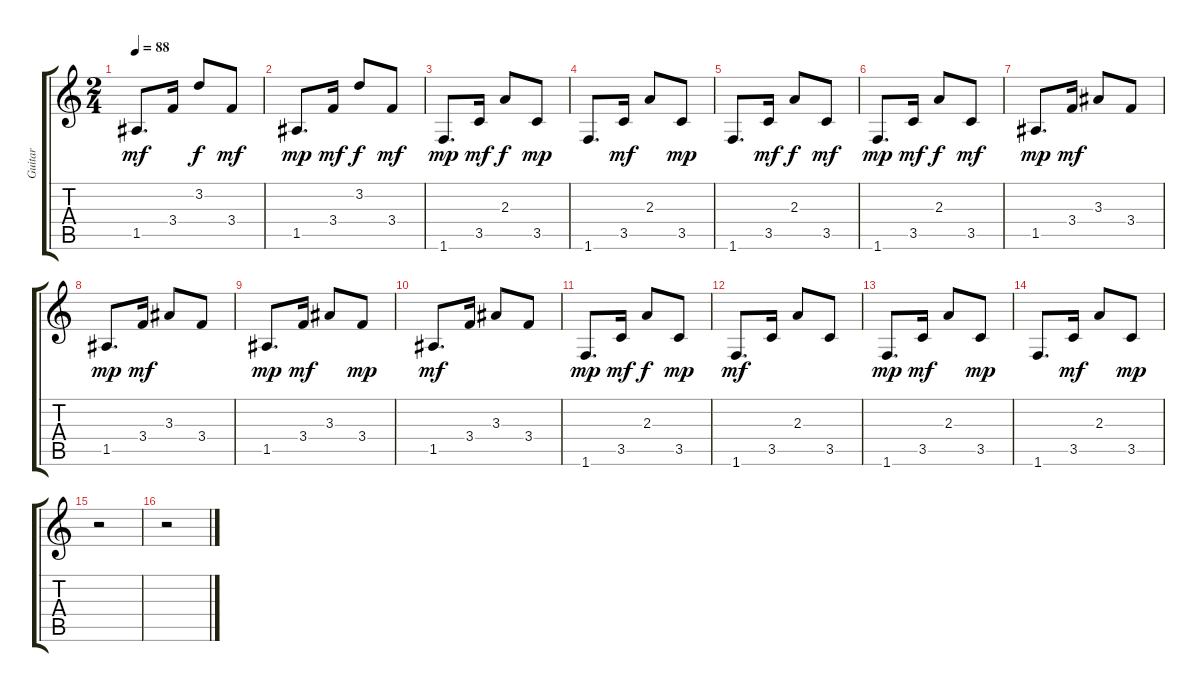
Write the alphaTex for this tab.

\track ("Guitar" "Guitar") {instrument acousticguitarnylon}
\staff {score tabs}
\tuning (E4 B3 G3 D3 A2 E2) {hide}
\ts (2 4)
\tempo 88
\clef g2
\ks c
1.5.8{d dy mf} 3.4.16 3.2.8{dy f} 3.4.8{dy mf} |
1.5.8{d dy mp} 3.4.16{dy mf} 3.2.8{dy f} 3.4.8{dy mf} |
1.6.8{d dy mp} 3.5.16{dy mf} 2.3.8{dy f} 3.5.8{dy mp} |
1.6.8{d} 3.5.16{dy mf} 2.3.8 3.5.8{dy mp} |
1.6.8{d} 3.5.16{dy mf} 2.3.8{dy f} 3.5.8{dy mf} |
1.6.8{d dy mp} 3.5.16{dy mf} 2.3.8{dy f} 3.5.8{dy mf} |
1.5.8{d dy mp} 3.4.16{dy mf} 3.3.8 3.4.8 |
1.5.8{d dy mp} 3.4.16{dy mf} 3.3.8 3.4.8 |
1.5.8{d dy mp} 3.4.16{dy mf} 3.3.8 3.4.8{dy mp} |
1.5.8{d dy mf} 3.4.16 3.3.8 3.4.8 |
1.6.8{d dy mp} 3.5.16{dy mf} 2.3.8{dy f} 3.5.8{dy mp} |
1.6.8{d dy mf} 3.5.16 2.3.8 3.5.8 |
1.6.8{d dy mp} 3.5.16{dy mf} 2.3.8 3.5.8{dy mp} |
1.6.8{d} 3.5.16{dy mf} 2.3.8 3.5.8{dy mp} |
r.2 |
r.2
